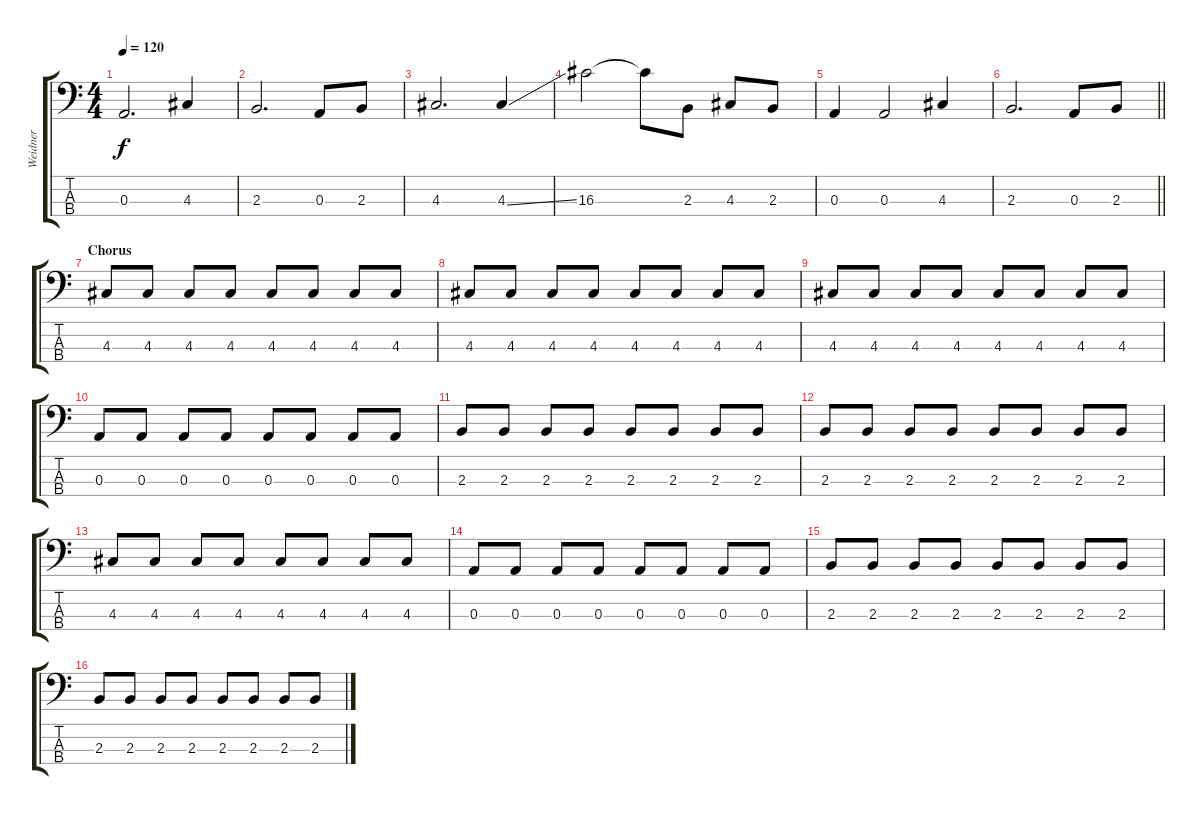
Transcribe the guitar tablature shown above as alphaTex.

\track ("Weidner" "Weidner") {instrument electricbassfinger}
\staff {score tabs}
\tuning (G2 D2 A1 E1) {hide}
\ts (4 4)
\tempo 120
\clef f4
\ks c
0.3.2{d dy f} 4.3.4 |
2.3.2{d} 0.3.8 2.3.8 |
4.3.2{d} 4.3{ss}.4 |
16.3.2 16.3{t}.8 2.3.8 4.3.8 2.3.8 |
0.3.4 0.3.2 4.3.4 |
\barLineRight lightlight
2.3.2{d} 0.3.8 2.3.8 |
\section ("" "Chorus")
4.3.8 4.3.8 4.3.8 4.3.8 4.3.8 4.3.8 4.3.8 4.3.8 |
4.3.8 4.3.8 4.3.8 4.3.8 4.3.8 4.3.8 4.3.8 4.3.8 |
4.3.8 4.3.8 4.3.8 4.3.8 4.3.8 4.3.8 4.3.8 4.3.8 |
0.3.8 0.3.8 0.3.8 0.3.8 0.3.8 0.3.8 0.3.8 0.3.8 |
2.3.8 2.3.8 2.3.8 2.3.8 2.3.8 2.3.8 2.3.8 2.3.8 |
2.3.8 2.3.8 2.3.8 2.3.8 2.3.8 2.3.8 2.3.8 2.3.8 |
4.3.8 4.3.8 4.3.8 4.3.8 4.3.8 4.3.8 4.3.8 4.3.8 |
0.3.8 0.3.8 0.3.8 0.3.8 0.3.8 0.3.8 0.3.8 0.3.8 |
2.3.8 2.3.8 2.3.8 2.3.8 2.3.8 2.3.8 2.3.8 2.3.8 |
2.3.8 2.3.8 2.3.8 2.3.8 2.3.8 2.3.8 2.3.8 2.3.8
